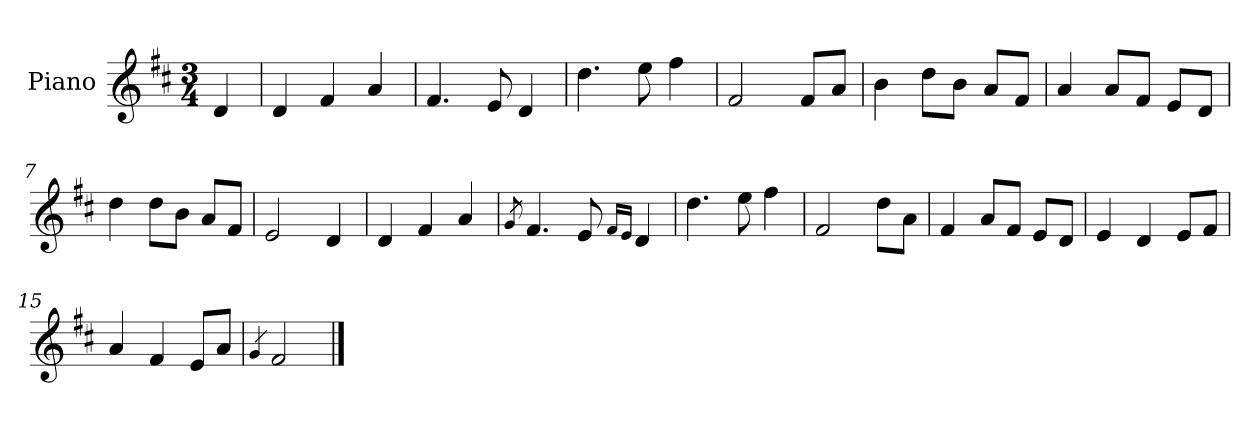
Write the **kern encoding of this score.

**kern
*part1
*staff1
*I"Piano
*I'Pno.
*clefG2
*k[f#c#]
*M3/4
=
4d/
=1
4d/
4f#/
4a/
=2
4.f#/
8e/
4d/
=3
4.dd\
8ee\
4ff#\
=4
2f#/
8f#/L
8a/J
=5
4b\
8dd\L
8b\J
8a/L
8f#/J
=6
4a/
8a/L
8f#/J
8e/L
8d/J
=7
4dd\
8dd\L
8b\J
8a/L
8f#/J
=8
2e/
4d/
=9
4d/
4f#/
4a/
=10
8qg/
4.f#/
8e/
16qf#/LL
16qe/JJ
4d/
=11
4.dd\
8ee\
4ff#\
=12
2f#/
8dd\L
8a\J
=13
4f#/
8a/L
8f#/J
8e/L
8d/J
=14
4e/
4d/
8e/L
8f#/J
=15
4a/
4f#/
8e/L
8a/J
=16
4qg/
2f#/
==
*-
